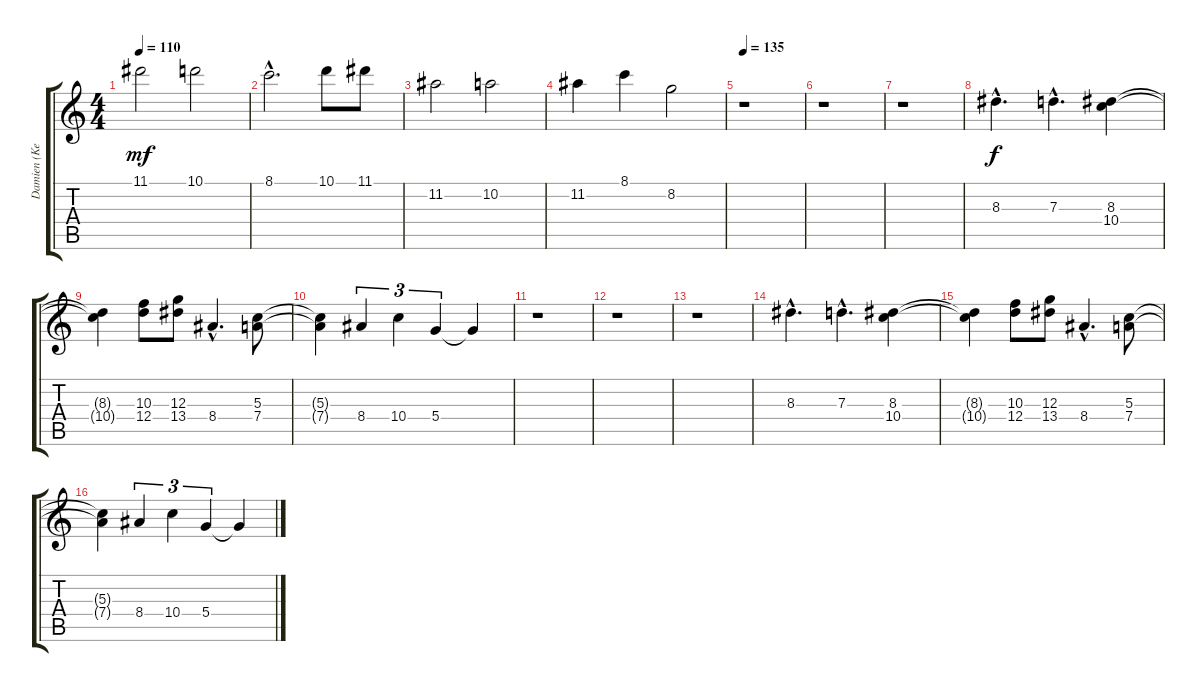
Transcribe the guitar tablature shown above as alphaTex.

\track ("Damien (KeybHigh)" "Damien (Ke") {instrument stringensemble1}
\staff {score tabs}
\tuning (E5 B4 G4 D4 A3 D3) {hide}
\ts (4 4)
\tempo 110
\clef g2
\ks c
11.1.2{dy mf} 10.1.2 |
8.1{hac}.2{d} 10.1.8 11.1.8 |
11.2.2 10.2.2 |
11.2.4 8.1.4 8.2.2 |
\tempo 135
r.1 |
r.1 |
r.1 |
8.3{hac}.4{d dy f} 7.3{hac}.4{d} (8.3 10.4).4 |
(8.3{t} 10.4{t}).4 (10.3 12.4).8 (12.3 13.4).8 8.4{hac}.4{d} (5.3 7.4).8 |
(5.3{t} 7.4{t}).4 8.4.4{tu (3 2)} 10.4.4{tu (3 2)} 5.4.4{tu (3 2)} 5.4{t}.4 |
r.1 |
r.1 |
r.1 |
8.3{hac}.4{d} 7.3{hac}.4{d} (8.3 10.4).4 |
(8.3{t} 10.4{t}).4 (10.3 12.4).8 (12.3 13.4).8 8.4{hac}.4{d} (5.3 7.4).8 |
(5.3{t} 7.4{t}).4 8.4.4{tu (3 2)} 10.4.4{tu (3 2)} 5.4.4{tu (3 2)} 5.4{t}.4
